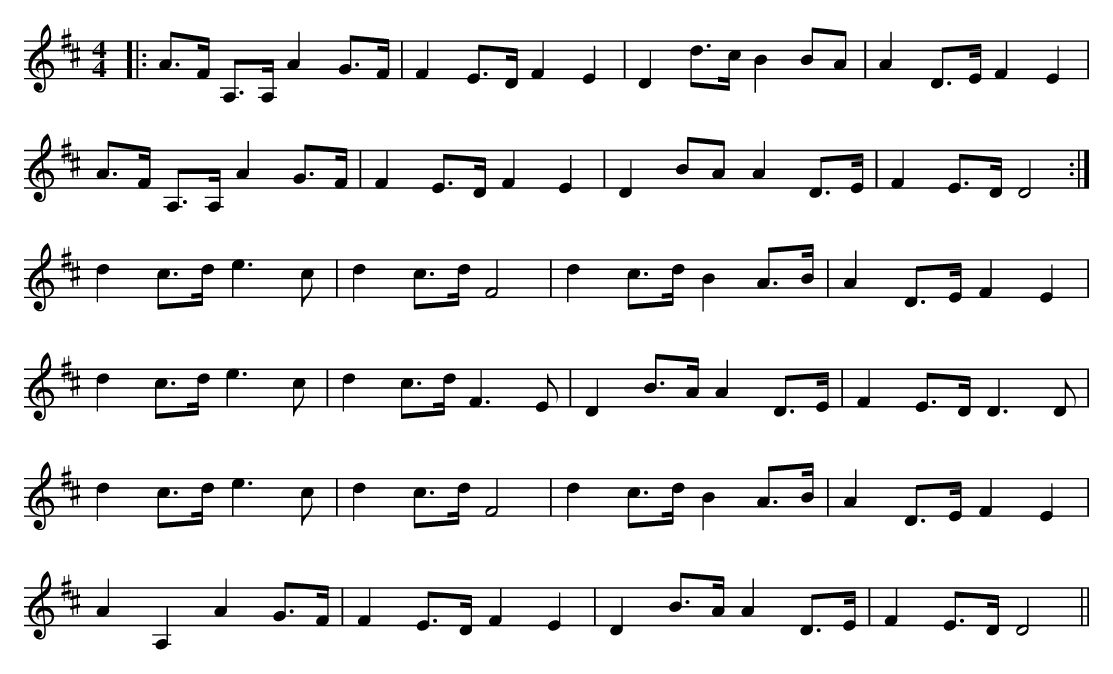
X:1
M:4/4
K:D
|:A>F A,>A, A2 G>F|F2 E>D F2 E2|D2 d>c B2 BA|A2 D>E F2 E2|
A>F A,>A, A2 G>F|F2 E>D F2 E2|D2 BA A2 D>E|F2 E>D D4:|
d2 c>d e3 c|d2 c>d F4|d2 c>d B2 A>B|A2 D>E F2 E2|
d2 c>d e3 c|d2 c>d F3 E|D2 B>A A2 D>E|F2 E>D D3D|
d2 c>d e3 c|d2 c>d F4|d2 c>d B2 A>B|A2 D>E F2 E2|
A2 A,2 A2 G>F|F2 E>D F2 E2|D2 B>A A2 D>E|F2 E>D D4||
